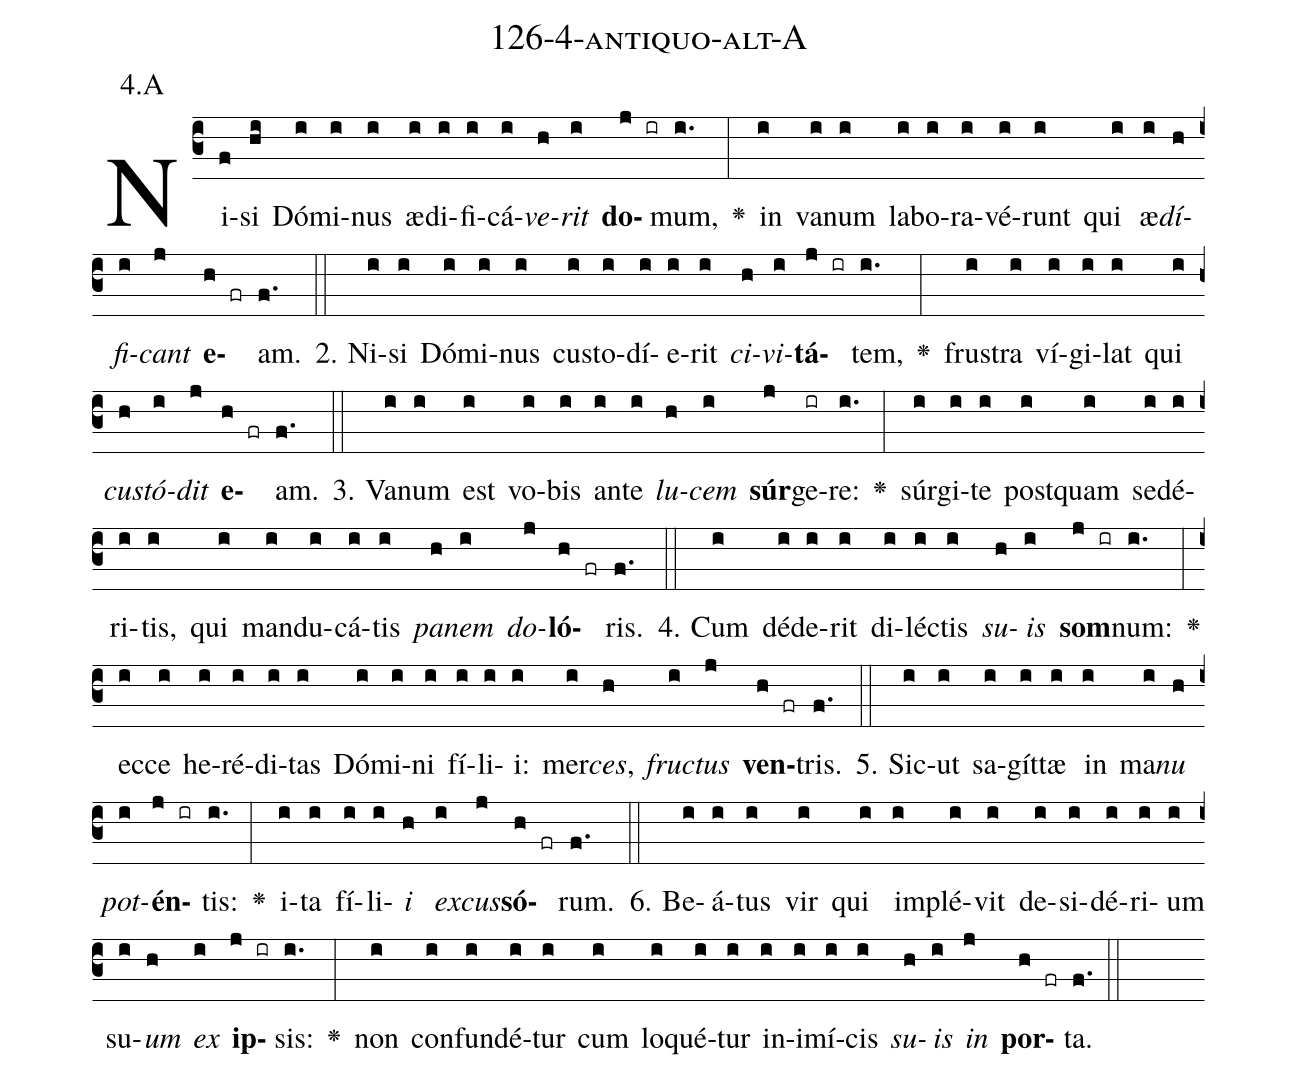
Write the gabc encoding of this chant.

name: 126-4-antiquo-alt-A;
annotation: 4.A;
%%
(c3)Ni(f)si(hi) Dó(i)mi(i)nus(i) æ(i)di(i)fi(i)cá(i)<i>ve</i>(h)<i>rit</i>(i) <b>do</b>(j ir)mum,(i.) <v>\greheightstar</v>(:) in(i) va(i)num(i) la(i)bo(i)ra(i)vé(i)runt(i) qui(i) æ(i)<i>dí</i>(h)<i>fi</i>(i)<i>cant</i>(j) <b>e</b>(h fr)am.(f.) (::)
2. Ni(i)si(i) Dó(i)mi(i)nus(i) cus(i)to(i)dí(i)e(i)rit(i) <i>ci</i>(h)<i>vi</i>(i)<b>tá</b>(j ir)tem,(i.) <v>\greheightstar</v>(:) frus(i)tra(i) ví(i)gi(i)lat(i) qui(i) <i>cus</i>(h)<i>tó</i>(i)<i>dit</i>(j) <b>e</b>(h fr)am.(f.) (::)
3. Va(i)num(i) est(i) vo(i)bis(i) an(i)te(i) <i>lu</i>(h)<i>cem</i>(i) <b>súr</b>(j)ge(ir)re:(i.) <v>\greheightstar</v>(:) súr(i)gi(i)te(i) post(i)quam(i) se(i)dé(i)ri(i)tis,(i) qui(i) man(i)du(i)cá(i)tis(i) <i>pa</i>(h)<i>nem</i>(i) <i>do</i>(j)<b>ló</b>(h fr)ris.(f.) (::)
4. Cum(i) dé(i)de(i)rit(i) di(i)léc(i)tis(i) <i>su</i>(h)<i>is</i>(i) <b>som</b>(j ir)num:(i.) <v>\greheightstar</v>(:) ec(i)ce(i) he(i)ré(i)di(i)tas(i) Dó(i)mi(i)ni(i) fí(i)li(i)i:(i) mer(i)<i>ces</i>,(h) <i>fruc</i>(i)<i>tus</i>(j) <b>ven</b>(h fr)tris.(f.) (::)
5. Sic(i)ut(i) sa(i)gít(i)tæ(i) in(i) ma(i)<i>nu</i>(h) <i>pot</i>(i)<b>én</b>(j ir)tis:(i.) <v>\greheightstar</v>(:) i(i)ta(i) fí(i)li(i)<i>i</i>(h) <i>ex</i>(i)<i>cus</i>(j)<b>só</b>(h fr)rum.(f.) (::)
6. Be(i)á(i)tus(i) vir(i) qui(i) im(i)plé(i)vit(i) de(i)si(i)dé(i)ri(i)um(i) su(i)<i>um</i>(h) <i>ex</i>(i) <b>ip</b>(j ir)sis:(i.) <v>\greheightstar</v>(:) non(i) con(i)fun(i)dé(i)tur(i) cum(i) lo(i)qué(i)tur(i) in(i)i(i)mí(i)cis(i) <i>su</i>(h)<i>is</i>(i) <i>in</i>(j) <b>por</b>(h fr)ta.(f.) (::)
